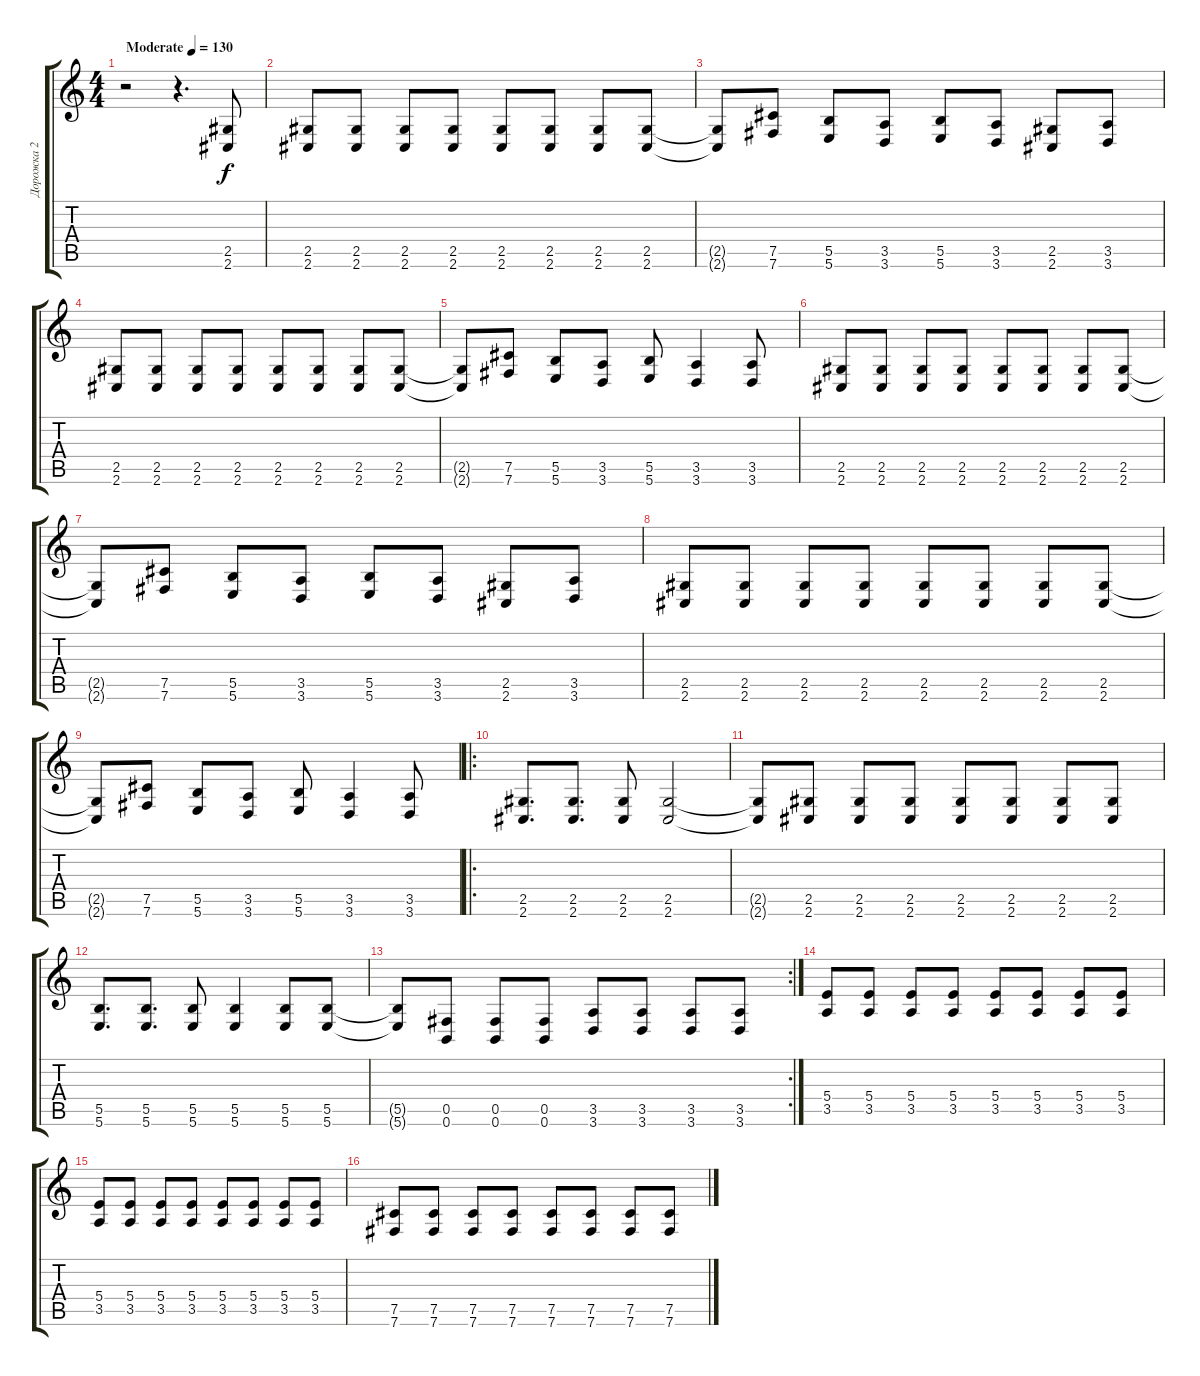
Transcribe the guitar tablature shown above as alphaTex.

\track ("Дорожка 2" "Дорожка 2") {instrument distortionguitar}
\staff {score tabs}
\tuning (Db4 Ab3 E3 B2 Gb2 B1) {hide}
\ts (4 4)
\tempo (130 "Moderate")
\clef g2
\ks c
r.2{dy f instrument distortionguitar} r.4{d} (2.5 2.6).8 |
(2.5 2.6).8 (2.5 2.6).8 (2.5 2.6).8 (2.5 2.6).8 (2.5 2.6).8 (2.5 2.6).8 (2.5 2.6).8 (2.5 2.6).8 |
(2.5{t} 2.6{t}).8 (7.5 7.6).8 (5.5 5.6).8 (3.5 3.6).8 (5.5 5.6).8 (3.5 3.6).8 (2.5 2.6).8 (3.5 3.6).8 |
(2.5 2.6).8 (2.5 2.6).8 (2.5 2.6).8 (2.5 2.6).8 (2.5 2.6).8 (2.5 2.6).8 (2.5 2.6).8 (2.5 2.6).8 |
(2.5{t} 2.6{t}).8 (7.5 7.6).8 (5.5 5.6).8 (3.5 3.6).8 (5.5 5.6).8 (3.5 3.6).4 (3.5 3.6).8 |
(2.5 2.6).8 (2.5 2.6).8 (2.5 2.6).8 (2.5 2.6).8 (2.5 2.6).8 (2.5 2.6).8 (2.5 2.6).8 (2.5 2.6).8 |
(2.5{t} 2.6{t}).8 (7.5 7.6).8 (5.5 5.6).8 (3.5 3.6).8 (5.5 5.6).8 (3.5 3.6).8 (2.5 2.6).8 (3.5 3.6).8 |
(2.5 2.6).8 (2.5 2.6).8 (2.5 2.6).8 (2.5 2.6).8 (2.5 2.6).8 (2.5 2.6).8 (2.5 2.6).8 (2.5 2.6).8 |
(2.5{t} 2.6{t}).8 (7.5 7.6).8 (5.5 5.6).8 (3.5 3.6).8 (5.5 5.6).8 (3.5 3.6).4 (3.5 3.6).8 |
\ro
(2.5 2.6).8{d} (2.5 2.6).8{d} (2.5 2.6).8 (2.5 2.6).2 |
(2.5{t} 2.6{t}).8 (2.5 2.6).8 (2.5 2.6).8 (2.5 2.6).8 (2.5 2.6).8 (2.5 2.6).8 (2.5 2.6).8 (2.5 2.6).8 |
(5.5 5.6).8{d} (5.5 5.6).8{d} (5.5 5.6).8 (5.5 5.6).4 (5.5 5.6).8 (5.5 5.6).8 |
\rc 2
(5.5{t} 5.6{t}).8 (0.5 0.6).8 (0.5 0.6).8 (0.5 0.6).8 (3.5 3.6).8 (3.5 3.6).8 (3.5 3.6).8 (3.5 3.6).8 |
(5.4 3.5).8 (5.4 3.5).8 (5.4 3.5).8 (5.4 3.5).8 (5.4 3.5).8 (5.4 3.5).8 (5.4 3.5).8 (5.4 3.5).8 |
(5.4 3.5).8 (5.4 3.5).8 (5.4 3.5).8 (5.4 3.5).8 (5.4 3.5).8 (5.4 3.5).8 (5.4 3.5).8 (5.4 3.5).8 |
(7.5 7.6).8 (7.5 7.6).8 (7.5 7.6).8 (7.5 7.6).8 (7.5 7.6).8 (7.5 7.6).8 (7.5 7.6).8 (7.5 7.6).8
